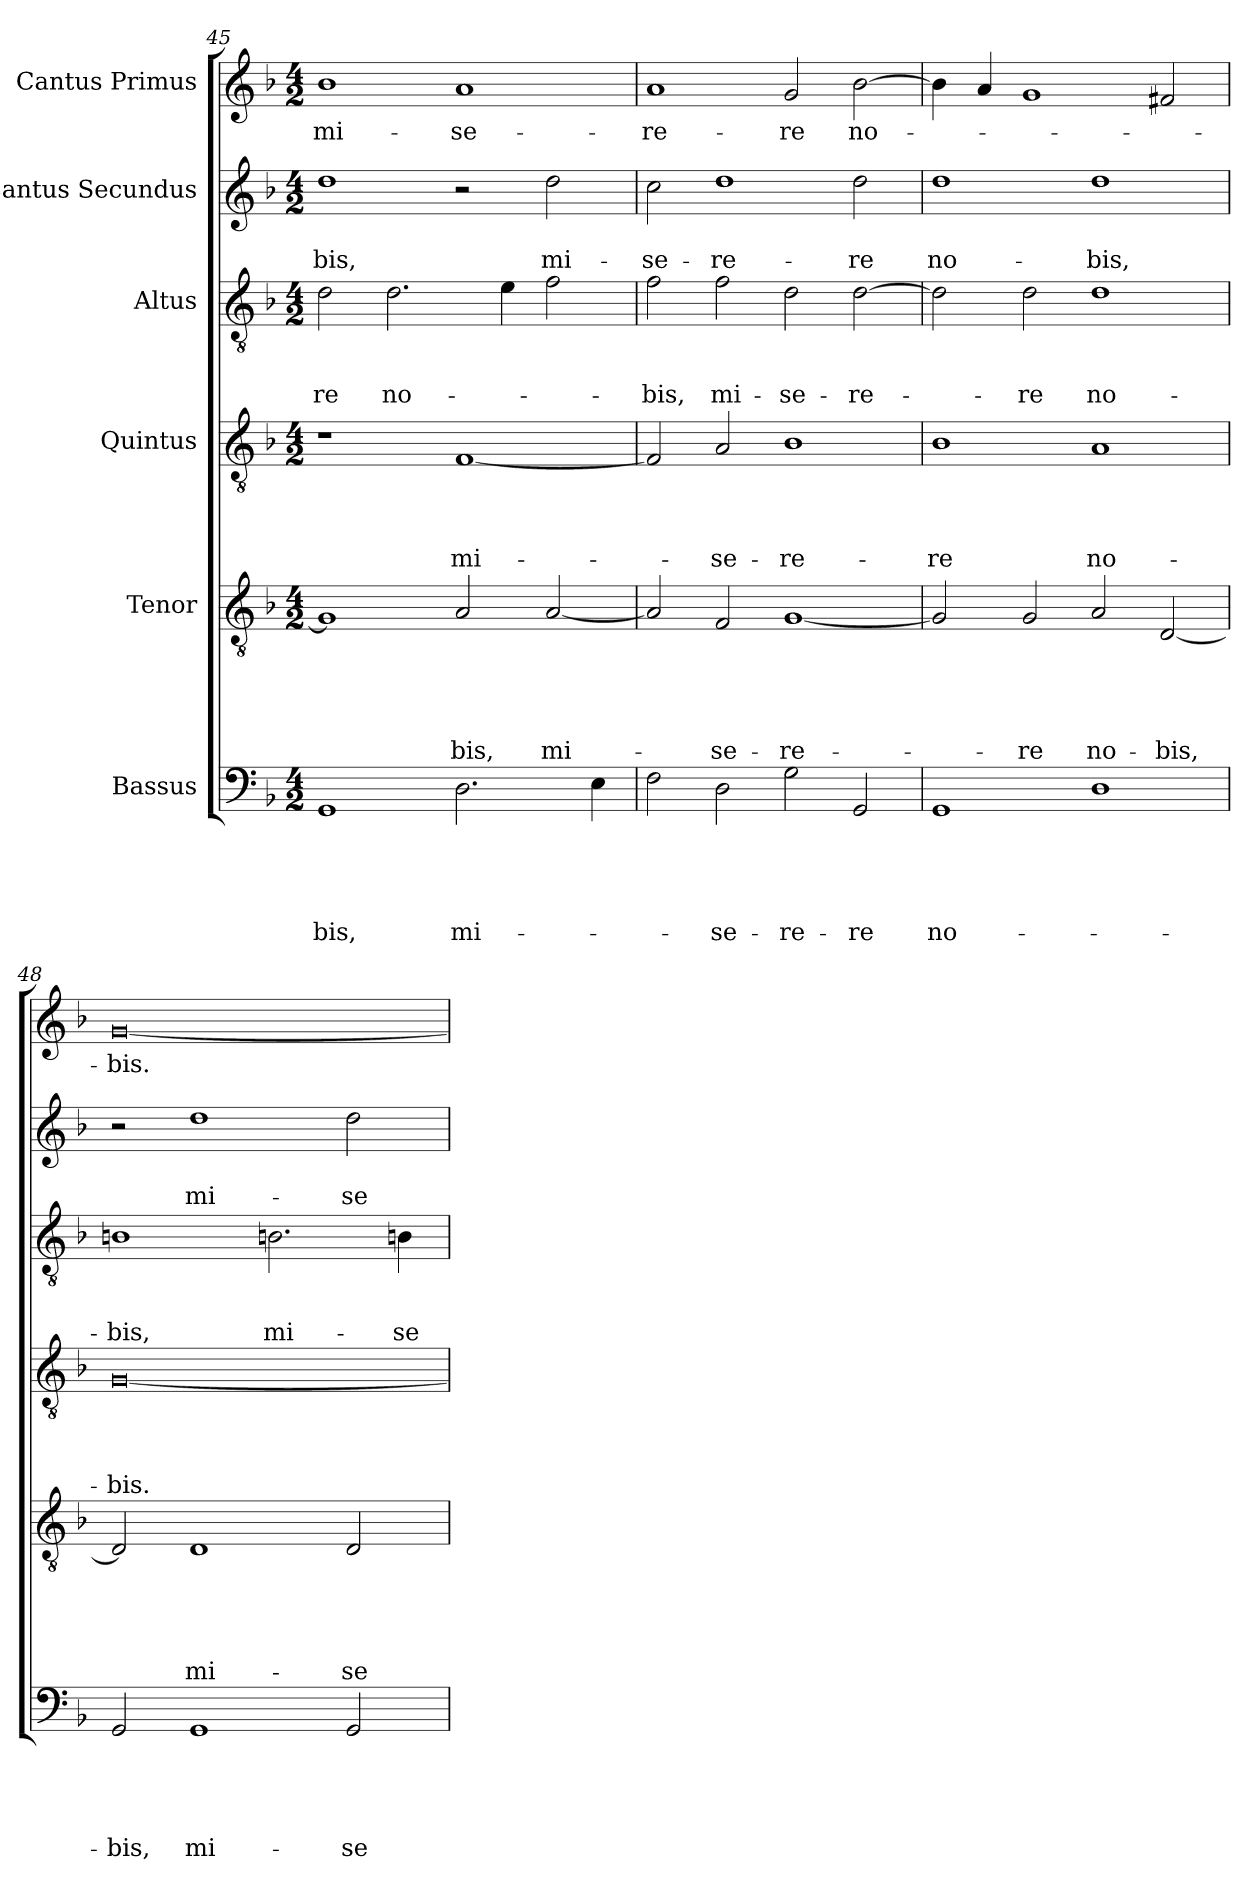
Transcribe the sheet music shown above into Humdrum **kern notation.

**kern	**text	**text	**text	**text	**text	**kern	**text	**text	**text	**text	**text	**kern	**text	**text	**text	**text	**kern	**text	**text	**text	**kern	**text	**text	**kern	**text
*part6	*part6	*part6	*part6	*part6	*part6	*part5	*part5	*part5	*part5	*part5	*part5	*part4	*part4	*part4	*part4	*part4	*part3	*part3	*part3	*part3	*part2	*part2	*part2	*part1	*part1
*staff6	*staff6	*staff6	*staff6	*staff6	*staff6	*staff5	*staff5	*staff5	*staff5	*staff5	*staff5	*staff4	*staff4	*staff4	*staff4	*staff4	*staff3	*staff3	*staff3	*staff3	*staff2	*staff2	*staff2	*staff1	*staff1
*I"Bassus	*	*	*	*	*	*I"Tenor	*	*	*	*	*	*I"Quintus	*	*	*	*	*I"Altus	*	*	*	*I"Cantus Secundus	*	*	*I"Cantus Primus	*
*clefF4	*	*	*	*	*	*clefGv2	*	*	*	*	*	*clefGv2	*	*	*	*	*clefGv2	*	*	*	*clefG2	*	*	*clefG2	*
*k[b-]	*	*	*	*	*	*k[b-]	*	*	*	*	*	*k[b-]	*	*	*	*	*k[b-]	*	*	*	*k[b-]	*	*	*k[b-]	*
*M4/2	*	*	*	*	*	*M4/2	*	*	*	*	*	*M4/2	*	*	*	*	*M4/2	*	*	*	*M4/2	*	*	*M4/2	*
=45	=45	=45	=45	=45	=45	=45	=45	=45	=45	=45	=45	=45	=45	=45	=45	=45	=45	=45	=45	=45	=45	=45	=45	=45	=45
1GG/	.	.	.	.	-bis,	1G/]	.	.	.	.	.	1r	.	.	.	.	2d\	.	.	-re	1dd\	.	-bis,	1b-\	mi-
.	.	.	.	.	.	.	.	.	.	.	.	.	.	.	.	.	2.d\	.	.	no-	.	.	.	.	.
2.D\	.	.	.	.	mi-	2A/	.	.	.	.	-bis,	[1F/	.	.	.	mi-	.	.	.	.	2r	.	.	1a/	-se-
.	.	.	.	.	.	.	.	.	.	.	.	.	.	.	.	.	4e\	.	.	.	.	.	.	.	.
.	.	.	.	.	.	[2A/	.	.	.	.	mi-	.	.	.	.	.	2f\	.	.	.	2dd\	.	mi-	.	.
4E\	.	.	.	.	.	.	.	.	.	.	.	.	.	.	.	.	.	.	.	.	.	.	.	.	.
=46	=46	=46	=46	=46	=46	=46	=46	=46	=46	=46	=46	=46	=46	=46	=46	=46	=46	=46	=46	=46	=46	=46	=46	=46	=46
2F\	.	.	.	.	.	2A/]	.	.	.	.	.	2F/]	.	.	.	.	2f\	.	.	-bis,	2cc\	.	-se-	1a/	-re-
2D\	.	.	.	.	-se-	2F/	.	.	.	.	-se-	2A/	.	.	.	-se-	2f\	.	.	mi-	1dd\	.	-re-	.	.
2G\	.	.	.	.	-re-	[1G/	.	.	.	.	-re-	1B-\	.	.	.	-re-	2d\	.	.	-se-	.	.	.	2g/	-re
2GG/	.	.	.	.	-re	.	.	.	.	.	.	.	.	.	.	.	[2d\	.	.	-re-	2dd\	.	-re	[2b-\	no-
=47	=47	=47	=47	=47	=47	=47	=47	=47	=47	=47	=47	=47	=47	=47	=47	=47	=47	=47	=47	=47	=47	=47	=47	=47	=47
1GG/	.	.	.	.	no-	2G/]	.	.	.	.	.	1B-\	.	.	.	-re	2d\]	.	.	.	1dd\	.	no-	4b-\]	.
.	.	.	.	.	.	.	.	.	.	.	.	.	.	.	.	.	.	.	.	.	.	.	.	4a/	.
.	.	.	.	.	.	2G/	.	.	.	.	-re	.	.	.	.	.	2d\	.	.	-re	.	.	.	1g/	.
1D\	.	.	.	.	.	2A/	.	.	.	.	no-	1A/	.	.	.	no-	1d\	.	.	no-	1dd\	.	-bis,	.	.
.	.	.	.	.	.	[2D/	.	.	.	.	-bis,	.	.	.	.	.	.	.	.	.	.	.	.	2f#X/	.
=48	=48	=48	=48	=48	=48	=48	=48	=48	=48	=48	=48	=48	=48	=48	=48	=48	=48	=48	=48	=48	=48	=48	=48	=48	=48
2GG/	.	.	.	.	-bis,	2D/]	.	.	.	.	.	[0G/	.	.	.	-bis.	1Bn\	.	.	-bis,	2r	.	.	[0g/	-bis.
1GG/	.	.	.	.	mi-	1D/	.	.	.	.	mi-	.	.	.	.	.	.	.	.	.	1dd\	.	mi-	.	.
.	.	.	.	.	.	.	.	.	.	.	.	.	.	.	.	.	2.Bn\	.	.	mi-	.	.	.	.	.
2GG/	.	.	.	.	-se-	2D/	.	.	.	.	-se-	.	.	.	.	.	.	.	.	.	2dd\	.	-se-	.	.
.	.	.	.	.	.	.	.	.	.	.	.	.	.	.	.	.	4Bn\	.	.	-se-	.	.	.	.	.
=	=	=	=	=	=	=	=	=	=	=	=	=	=	=	=	=	=	=	=	=	=	=	=	=	=
*-	*-	*-	*-	*-	*-	*-	*-	*-	*-	*-	*-	*-	*-	*-	*-	*-	*-	*-	*-	*-	*-	*-	*-	*-	*-
